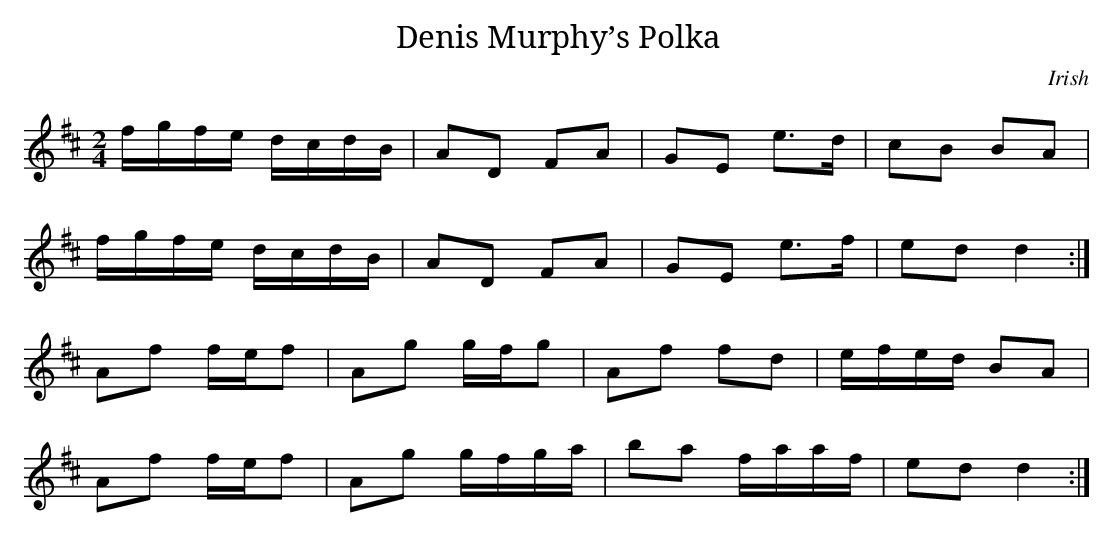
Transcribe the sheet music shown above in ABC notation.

X:1
T:Denis Murphy’s Polka
M:2/4
L:1/8
K:D
f/g/f/e/ d/c/d/B/ | AD FA | GE e>d | cB BA |
f/g/f/e/ d/c/d/B/ | AD FA | GE e>f | ed d2 :|
Af f/e/f | Ag g/f/g | Af fd | e/f/e/d/ BA |
Af f/e/f | Ag g/f/g/a/ | ba f/a/a/f/ | ed d2 :|
